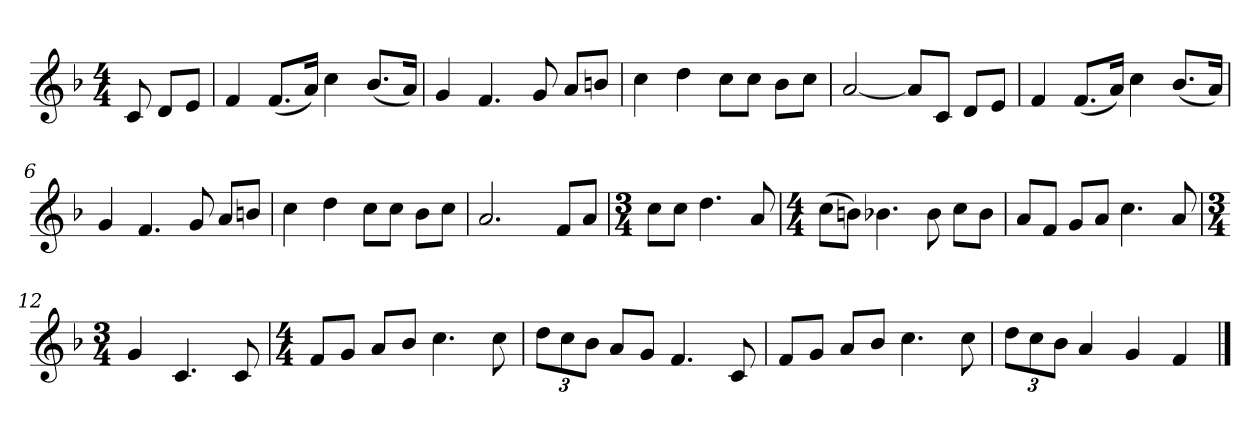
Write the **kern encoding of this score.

**kern
*part1
*staff1
*k[b-]
*M4/4
*MM120
=
8c
8dL
8eJ
=1
4f
(8.fL
16aJk)
4cc
(8.b-L
16aJk)
=2
4g
4.f
8g
8aL
8bnJ
=3
4cc
4dd
8ccL
8ccJ
8b-L
8ccJ
=4
[2a
8aL]
8cJ
8dL
8eJ
=5
4f
(8.fL
16aJk)
4cc
(8.b-L
16aJk)
=6
4g
4.f
8g
8aL
8bnJ
=7
4cc
4dd
8ccL
8ccJ
8b-L
8ccJ
=8
2.a
8fL
8aJ
=9
*M3/4
8ccL
8ccJ
4.dd
8a
=10
*M4/4
(8ccL
8bnJ)
4.b-X
8b-
8ccL
8b-J
=11
8aL
8fJ
8gL
8aJ
4.cc
8a
=12
*M3/4
4g
4.c
8c
=13
*M4/4
8fL
8gJ
8aL
8b-J
4.cc
8cc
=14
12ddL
12cc
12b-J
8aL
8gJ
4.f
8c
=15
8fL
8gJ
8aL
8b-J
4.cc
8cc
=16
12ddL
12cc
12b-J
4a
4g
4f
==
*-
